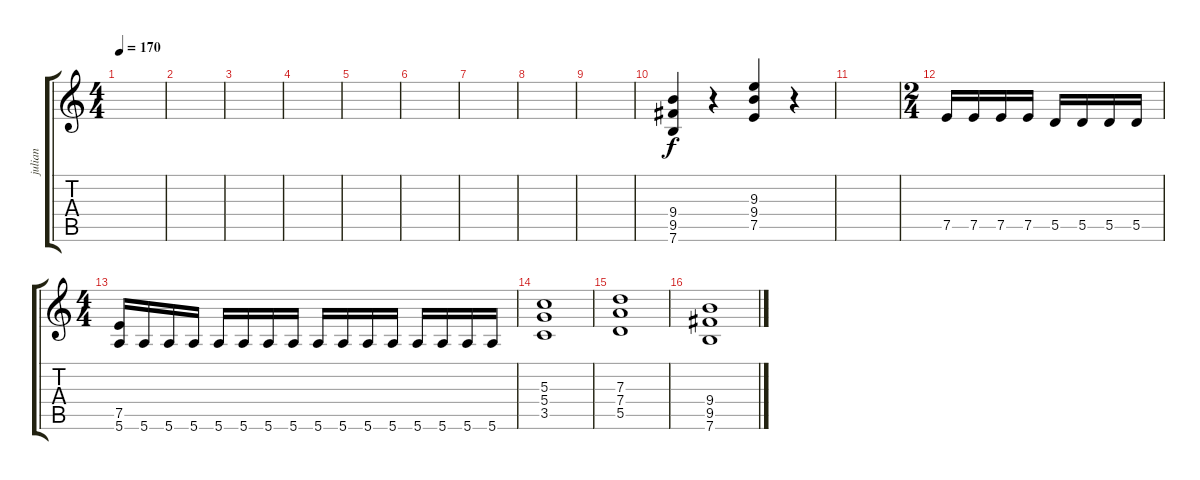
\track ("julian" "julian") {instrument overdrivenguitar}
\staff {score tabs}
\tuning (E4 B3 G3 D3 A2 E2) {hide}
\ts (4 4)
\tempo 170
\clef g2
\ks c
|
|
|
|
|
|
|
|
|
(9.4 9.5 7.6).4 r.4 (9.3 9.4 7.5).4 r.4 |
|
\ts (2 4)
7.5.16 7.5.16 7.5.16 7.5.16 5.5.16 5.5.16 5.5.16 5.5.16 |
\ts (4 4)
(7.5 5.6).16 5.6.16 5.6.16 5.6.16 5.6.16 5.6.16 5.6.16 5.6.16 5.6.16 5.6.16 5.6.16 5.6.16 5.6.16 5.6.16 5.6.16 5.6.16 |
(5.3 5.4 3.5).1 |
(7.3 7.4 5.5).1 |
(9.4 9.5 7.6).1
